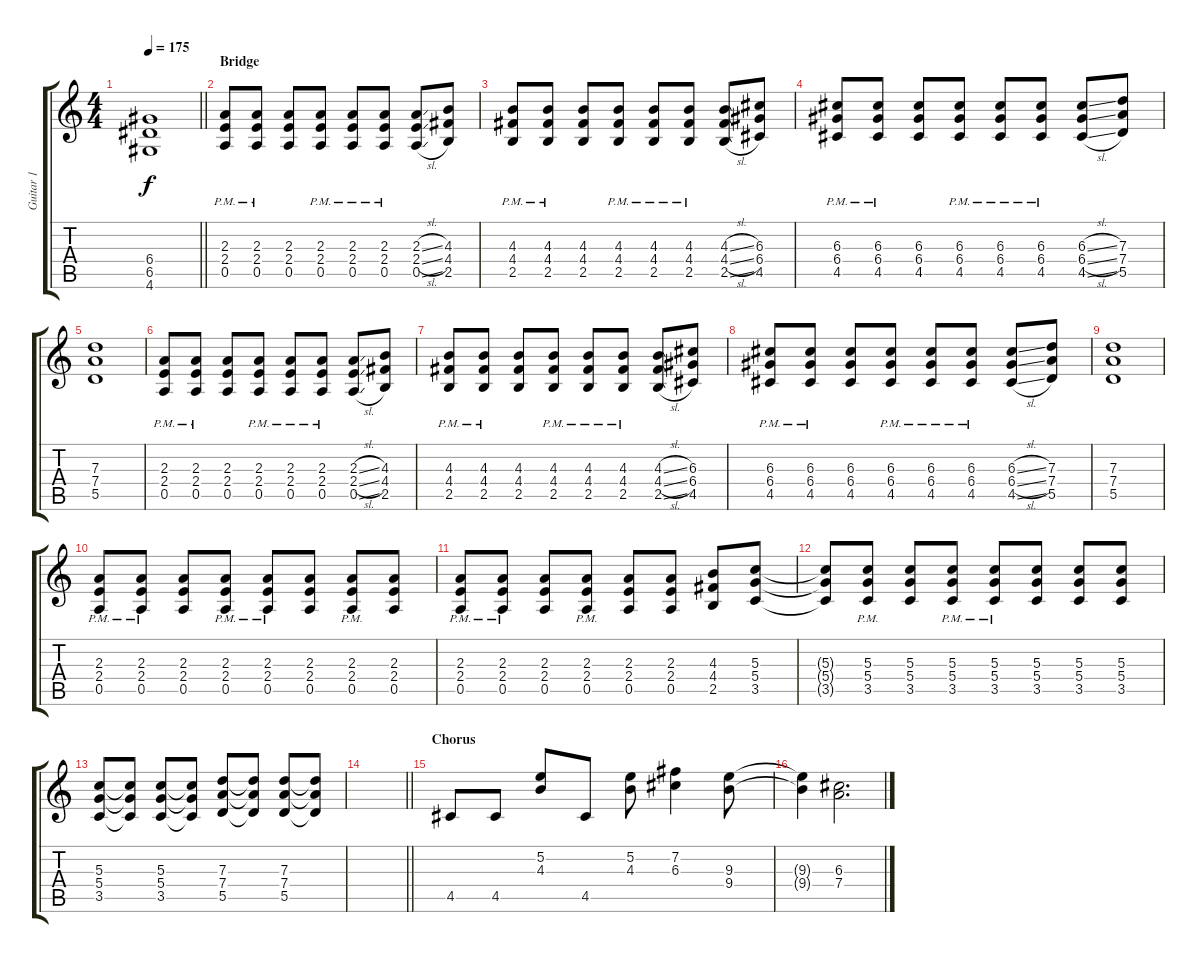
\track ("Guitar 1" "Guitar 1") {instrument distortionguitar}
\staff {score tabs}
\tuning (E4 B3 G3 D3 A2 E2) {hide}
\ts (4 4)
\tempo 175
\clef g2
\barLineRight lightlight
\ks c
(6.4{t} 6.5{t} 4.6{t}).1{dy f} |
\section ("" "Bridge")
(2.3{pm} 2.4{pm} 0.5{pm}).8 (2.3{pm} 2.4{pm} 0.5{pm}).8 (2.3 2.4 0.5).8 (2.3{pm} 2.4{pm} 0.5{pm}).8 (2.3{pm} 2.4{pm} 0.5{pm}).8 (2.3{pm} 2.4{pm} 0.5{pm}).8 (2.3{sl} 2.4{sl} 0.5{sl}).8 (4.3 4.4 2.5).8 |
(4.3{pm} 4.4{pm} 2.5{pm}).8 (4.3{pm} 4.4{pm} 2.5{pm}).8 (4.3 4.4 2.5).8 (4.3{pm} 4.4{pm} 2.5{pm}).8 (4.3{pm} 4.4{pm} 2.5{pm}).8 (4.3{pm} 4.4{pm} 2.5{pm}).8 (4.3{sl} 4.4{sl} 2.5{sl}).8 (6.3 6.4 4.5).8 |
(6.3{pm} 6.4{pm} 4.5{pm}).8 (6.3{pm} 6.4{pm} 4.5{pm}).8 (6.3 6.4 4.5).8 (6.3{pm} 6.4{pm} 4.5{pm}).8 (6.3{pm} 6.4{pm} 4.5{pm}).8 (6.3{pm} 6.4{pm} 4.5{pm}).8 (6.3{sl} 6.4{sl} 4.5{sl}).8 (7.3 7.4 5.5).8 |
(7.3 7.4 5.5).1 |
(2.3{pm} 2.4{pm} 0.5{pm}).8 (2.3{pm} 2.4{pm} 0.5{pm}).8 (2.3 2.4 0.5).8 (2.3{pm} 2.4{pm} 0.5{pm}).8 (2.3{pm} 2.4{pm} 0.5{pm}).8 (2.3{pm} 2.4{pm} 0.5{pm}).8 (2.3{sl} 2.4{sl} 0.5{sl}).8 (4.3 4.4 2.5).8 |
(4.3{pm} 4.4{pm} 2.5{pm}).8 (4.3{pm} 4.4{pm} 2.5{pm}).8 (4.3 4.4 2.5).8 (4.3{pm} 4.4{pm} 2.5{pm}).8 (4.3{pm} 4.4{pm} 2.5{pm}).8 (4.3{pm} 4.4{pm} 2.5{pm}).8 (4.3{sl} 4.4{sl} 2.5{sl}).8 (6.3 6.4 4.5).8 |
(6.3{pm} 6.4{pm} 4.5{pm}).8 (6.3{pm} 6.4{pm} 4.5{pm}).8 (6.3 6.4 4.5).8 (6.3{pm} 6.4{pm} 4.5{pm}).8 (6.3{pm} 6.4{pm} 4.5{pm}).8 (6.3{pm} 6.4{pm} 4.5{pm}).8 (6.3{sl} 6.4{sl} 4.5{sl}).8 (7.3 7.4 5.5).8 |
(7.3 7.4 5.5).1 |
(2.3{pm} 2.4{pm} 0.5{pm}).8 (2.3{pm} 2.4{pm} 0.5{pm}).8 (2.3 2.4 0.5).8 (2.3{pm} 2.4{pm} 0.5{pm}).8 (2.3{pm} 2.4{pm} 0.5{pm}).8 (2.3 2.4 0.5).8 (2.3{pm} 2.4{pm} 0.5{pm}).8 (2.3 2.4 0.5).8 |
(2.3{pm} 2.4{pm} 0.5{pm}).8 (2.3{pm} 2.4{pm} 0.5{pm}).8 (2.3 2.4 0.5).8 (2.3{pm} 2.4{pm} 0.5{pm}).8 (2.3 2.4 0.5).8 (2.3 2.4 0.5).8 (4.3 4.4 2.5).8 (5.3 5.4 3.5).8 |
(5.3{t} 5.4{t} 3.5{t}).8 (5.3{pm} 5.4{pm} 3.5{pm}).8 (5.3 5.4 3.5).8 (5.3{pm} 5.4{pm} 3.5{pm}).8 (5.3{pm} 5.4{pm} 3.5{pm}).8 (5.3 5.4 3.5).8 (5.3 5.4 3.5).8 (5.3 5.4 3.5).8 |
(5.3 5.4 3.5).8 (5.3{t} 5.4{t} 3.5{t}).8 (5.3 5.4 3.5).8 (5.3{t} 5.4{t} 3.5{t}).8 (7.3 7.4 5.5).8 (7.3{t} 7.4{t} 5.5{t}).8 (7.3 7.4 5.5).8 (7.3{t} 7.4{t} 5.5{t}).8 |
\barLineRight lightlight
|
\section ("" "Chorus")
4.5.8 4.5.8 (5.2 4.3).8 4.5.8 (5.2 4.3).8 (7.2 6.3).4 (9.3 9.4).8 |
(9.3{t} 9.4{t}).4 (6.3 7.4).2{d}
